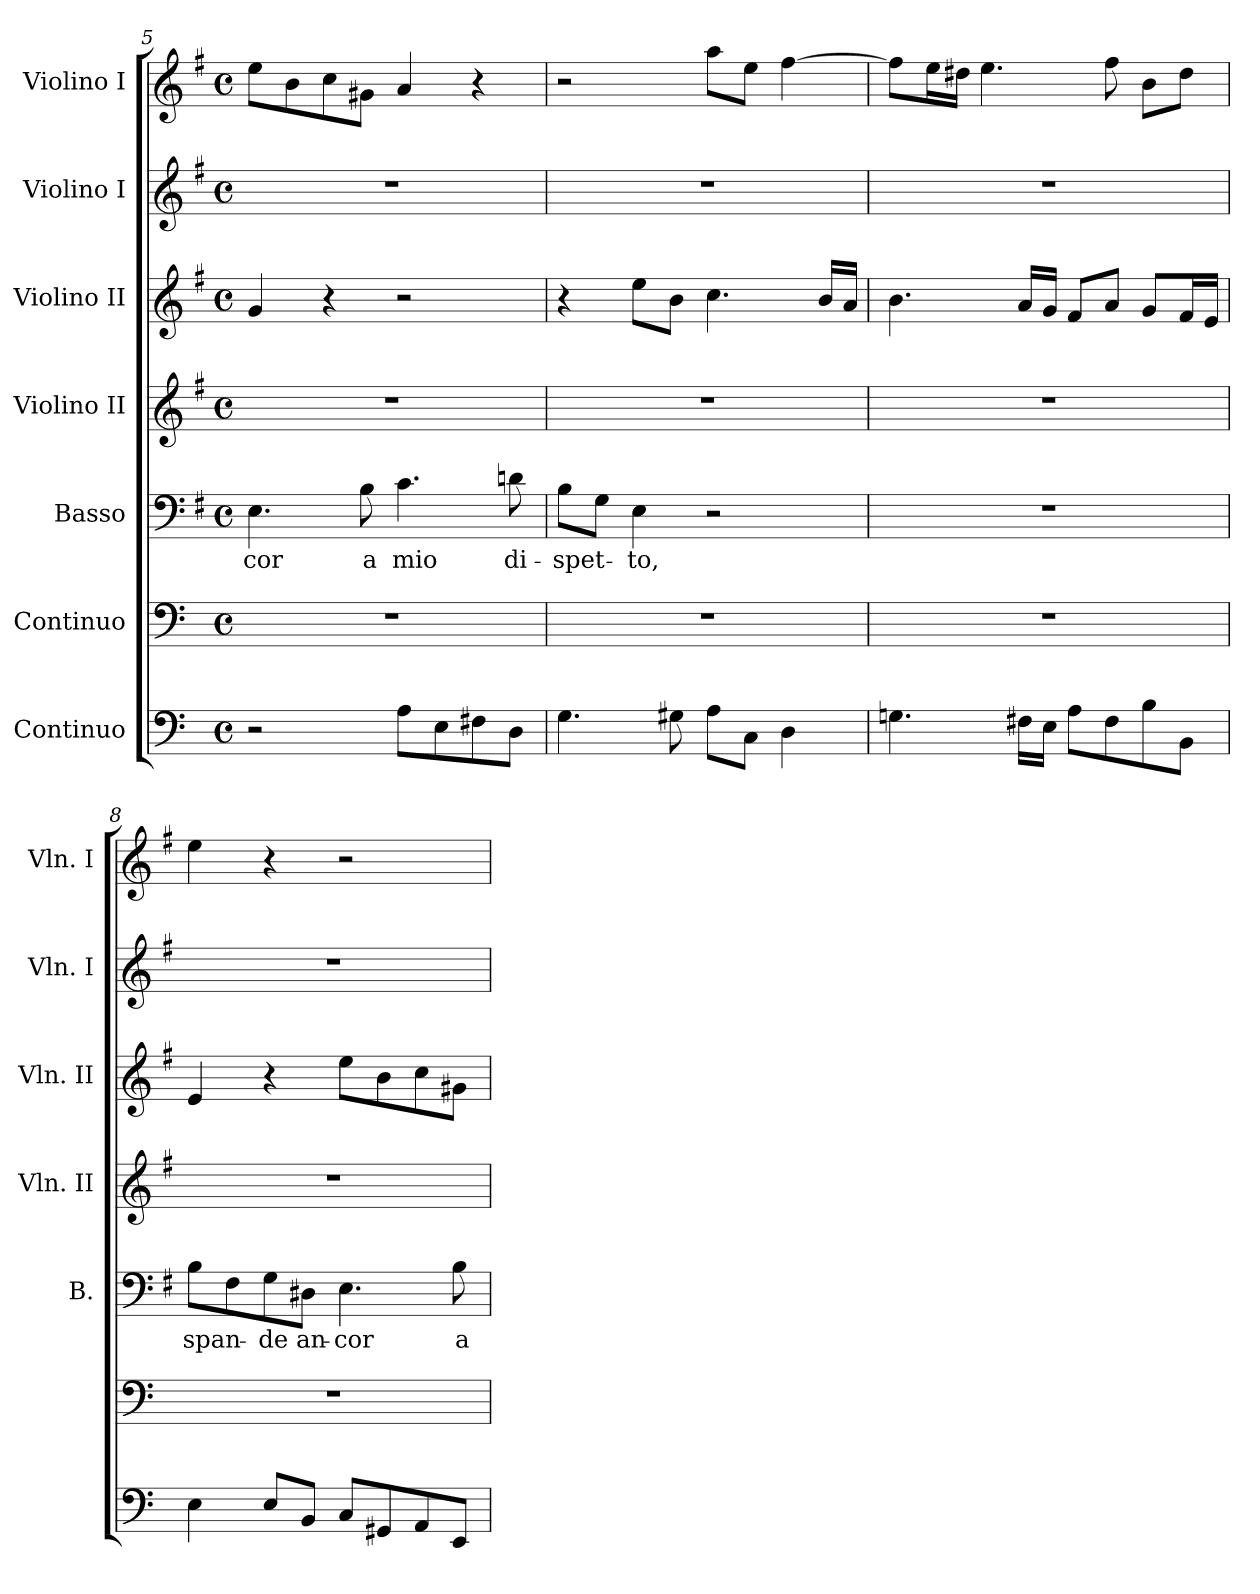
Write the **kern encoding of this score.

**kern	**kern	**kern	**text	**kern	**kern	**kern	**kern
*part7	*part6	*part5	*part5	*part4	*part3	*part2	*part1
*staff7	*staff6	*staff5	*staff5	*staff4	*staff3	*staff2	*staff1
*I"Continuo	*I"Continuo	*I"Basso	*	*I"Violino II	*I"Violino II	*I"Violino I	*I"Violino I
*	*	*I'B.	*	*I'Vln. II	*I'Vln. II	*I'Vln. I	*I'Vln. I
*clefF4	*clefF4	*clefF4	*	*clefG2	*clefG2	*clefG2	*clefG2
*k[]	*k[]	*k[f#]	*	*k[f#]	*k[f#]	*k[f#]	*k[f#]
*a:	*a:	*e:	*	*e:	*e:	*e:	*e:
*M4/4	*M4/4	*M4/4	*	*M4/4	*M4/4	*M4/4	*M4/4
*met(c)	*met(c)	*met(c)	*	*met(c)	*met(c)	*met(c)	*met(c)
=5	=5	=5	=5	=5	=5	=5	=5
!	!	!	!LO:LY:b:color=#000000	!	!	!	!
2r	1r	4.Ei\	-cor	1r	4gi/	1r	8eei\L
.	.	.	.	.	.	.	8bi\
.	.	.	.	.	4r	.	8cci\
!	!	!	!LO:LY:b:color=#000000	!	!	!	!
.	.	8Bi\	a	.	.	.	8g#Xi\J
!	!	!	!LO:LY:b:color=#000000	!	!	!	!
8Ai\L	.	4.ci\	mio	.	2r	.	4ai/
8Ei\	.	.	.	.	.	.	.
8F#i\	.	.	.	.	.	.	4r
!	!	!	!LO:LY:b:color=#000000	!	!	!	!
8Di\J	.	8dni\	di-	.	.	.	.
=6	=6	=6	=6	=6	=6	=6	=6
!	!	!	!LO:LY:b:color=#000000	!	!	!	!
4.Gi\	1r	8Bi\L	-spet-	1r	4r	1r	2r
.	.	8Gi\J	.	.	.	.	.
!	!	!	!LO:LY:b:color=#000000	!	!	!	!
.	.	4Ei\	-to,	.	8eei\L	.	.
8G#Xi\	.	.	.	.	8bi\J	.	.
8Ai\L	.	2r	.	.	4.cci\	.	8aai\L
8Ci\J	.	.	.	.	.	.	8eei\J
4Di\	.	.	.	.	.	.	[4ff#i\
.	.	.	.	.	16bi/LL	.	.
.	.	.	.	.	16ai/JJ	.	.
!!LO:LB:g=z
=7	=7	=7	=7	=7	=7	=7	=7
4.Gni\	1r	1r	.	1r	4.bi\	1r	8ff#i\L]
.	.	.	.	.	.	.	16eei\L
.	.	.	.	.	.	.	16dd#Xi\JJ
.	.	.	.	.	.	.	4.eei\
16F#i\LL	.	.	.	.	16ai/LL	.	.
16Ei\JJ	.	.	.	.	16gi/JJ	.	.
8Ai\L	.	.	.	.	8f#i/L	.	.
8F#i\	.	.	.	.	8ai/J	.	8ff#i\
8Bi\	.	.	.	.	8gi/L	.	8bi\L
8BBi\J	.	.	.	.	16f#i/L	.	8dd#i\J
.	.	.	.	.	16ei/JJ	.	.
=8	=8	=8	=8	=8	=8	=8	=8
!	!	!	!LO:LY:b:color=#000000	!	!	!	!
4Ei\	1r	8Bi\L	span-	1r	4ei/	1r	4eei\
.	.	8F#i\	.	.	.	.	.
!	!	!	!LO:LY:b:color=#000000	!	!	!	!
8Ei/L	.	8Gi\	-de	.	4r	.	4r
!	!	!	!LO:LY:b:color=#000000	!	!	!	!
8BBi/J	.	8D#Xi\J	an-	.	.	.	.
!	!	!	!LO:LY:b:color=#000000	!	!	!	!
8Ci/L	.	4.Ei\	-cor	.	8eei\L	.	2r
8GG#Xi/	.	.	.	.	8bi\	.	.
8AAi/	.	.	.	.	8cci\	.	.
!	!	!	!LO:LY:b:color=#000000	!	!	!	!
8EEi/J	.	8Bi\	a	.	8g#Xi\J	.	.
=	=	=	=	=	=	=	=
*-	*-	*-	*-	*-	*-	*-	*-
